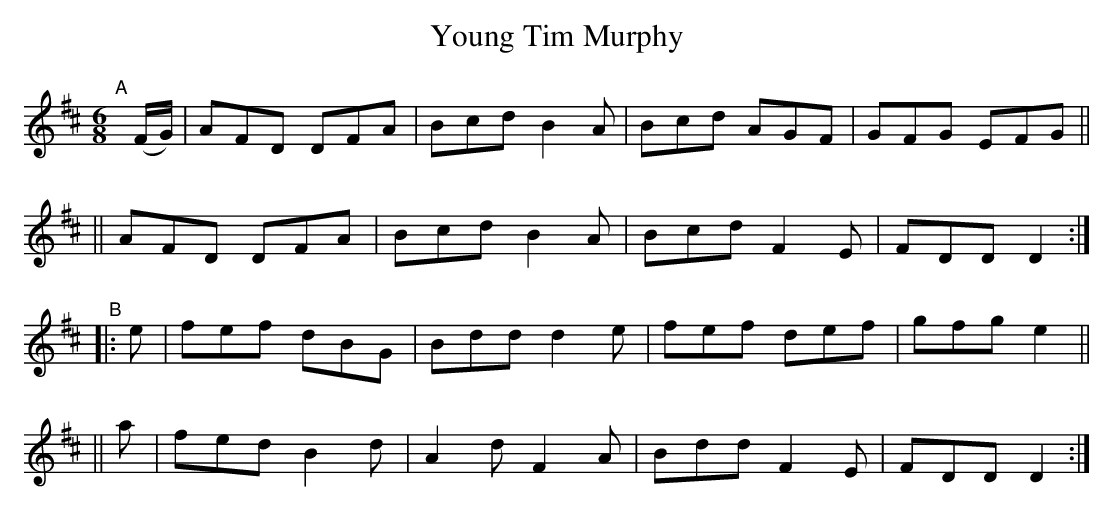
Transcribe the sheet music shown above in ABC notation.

X:1
T: Young Tim Murphy
M: 6/8
L: 1/8
K: D
"^A"[|] (F/G/) \
|  AFD DFA | Bcd B2A | Bcd AGF | GFG EFG ||
|| AFD DFA | Bcd B2A | Bcd F2E | FDD D2 :|
"^B"\
|: e | fef dBG | Bdd d2e | fef def | gfg e2 ||
|| a | fed B2d | A2d F2A | Bdd F2E | FDD D2 :|
